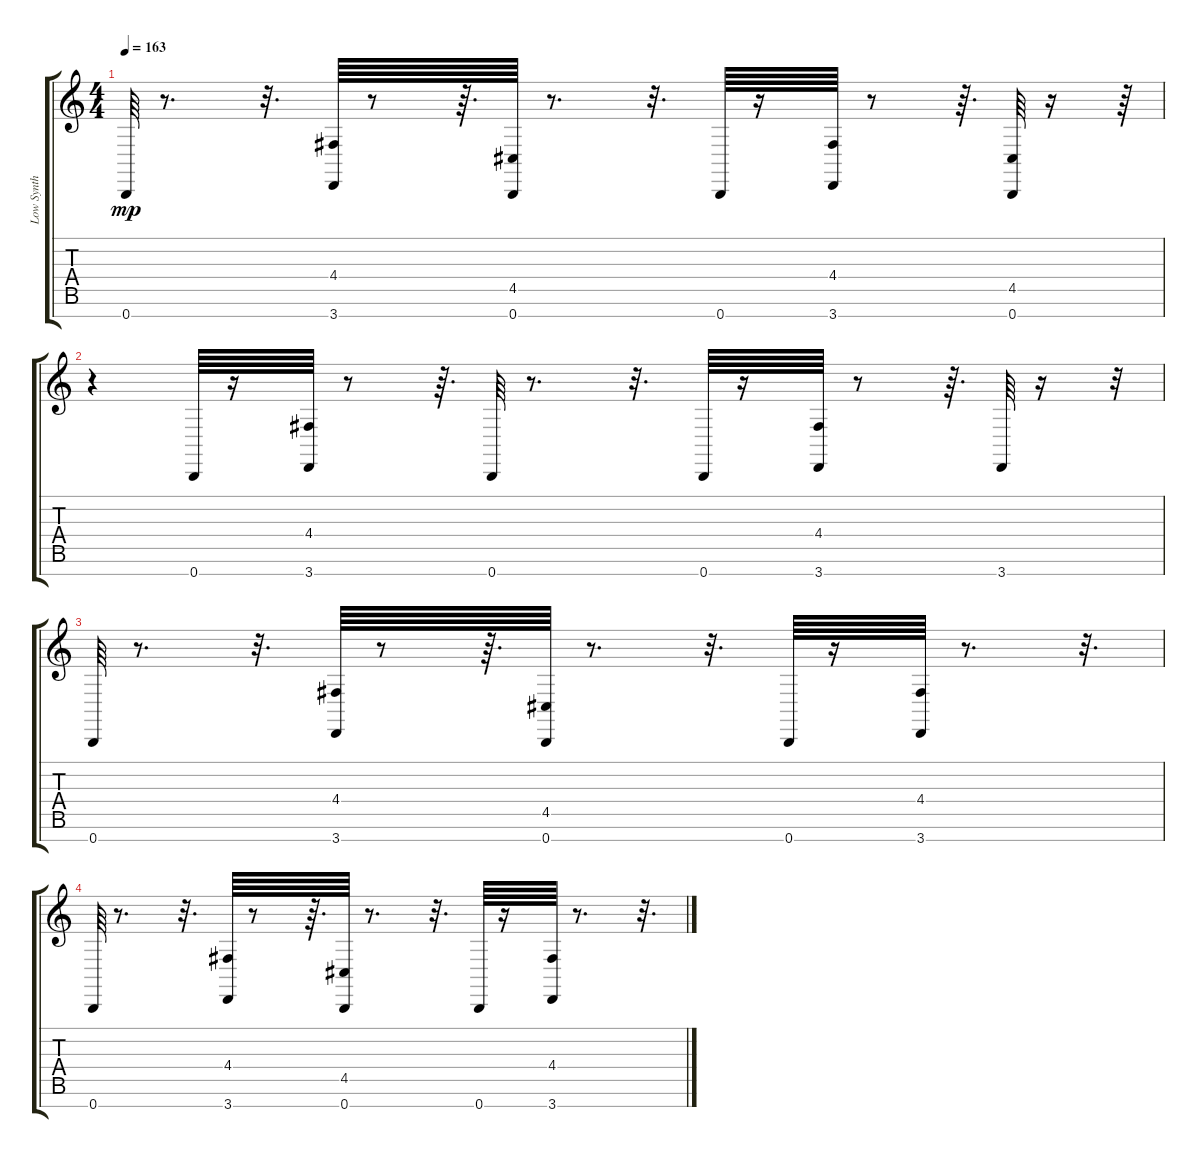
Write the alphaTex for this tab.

\track ("Low Synth" "Low Synth") {instrument acousticgrandpiano}
\staff {score tabs}
\tuning (E4 B3 G3 D3 A2 E2 B1) {hide}
\ts (4 4)
\tempo 163
\clef g2
\ks c
0.7.64{dy mp} r.8{d} r.32{d} (4.4 3.7).64 r.8 r.64{d} (4.5 0.7).64 r.8{d} r.32{d} 0.7.64 r.16 (4.4 3.7).64 r.8 r.64{d} (4.5 0.7).64 r.16 r.64 |
r.4{tu (3 2)} 0.7.64 r.16 (4.4 3.7).64 r.8 r.64{d} 0.7.64 r.8{d} r.32{d} 0.7.64 r.16 (4.4 3.7).64 r.8 r.64{d} 3.7.64 r.16 r.32{tu (3 2)} |
0.7.64 r.8{d} r.32{d} (4.4 3.7).64 r.8 r.64{d} (4.5 0.7).64 r.8{d} r.32{d} 0.7.64 r.16 (4.4 3.7).64 r.8{d} r.32{d} |
0.7.64 r.8{d} r.32{d} (4.4 3.7).64 r.8 r.64{d} (4.5 0.7).64 r.8{d} r.32{d} 0.7.64 r.16 (4.4 3.7).64 r.8{d} r.32{d}
